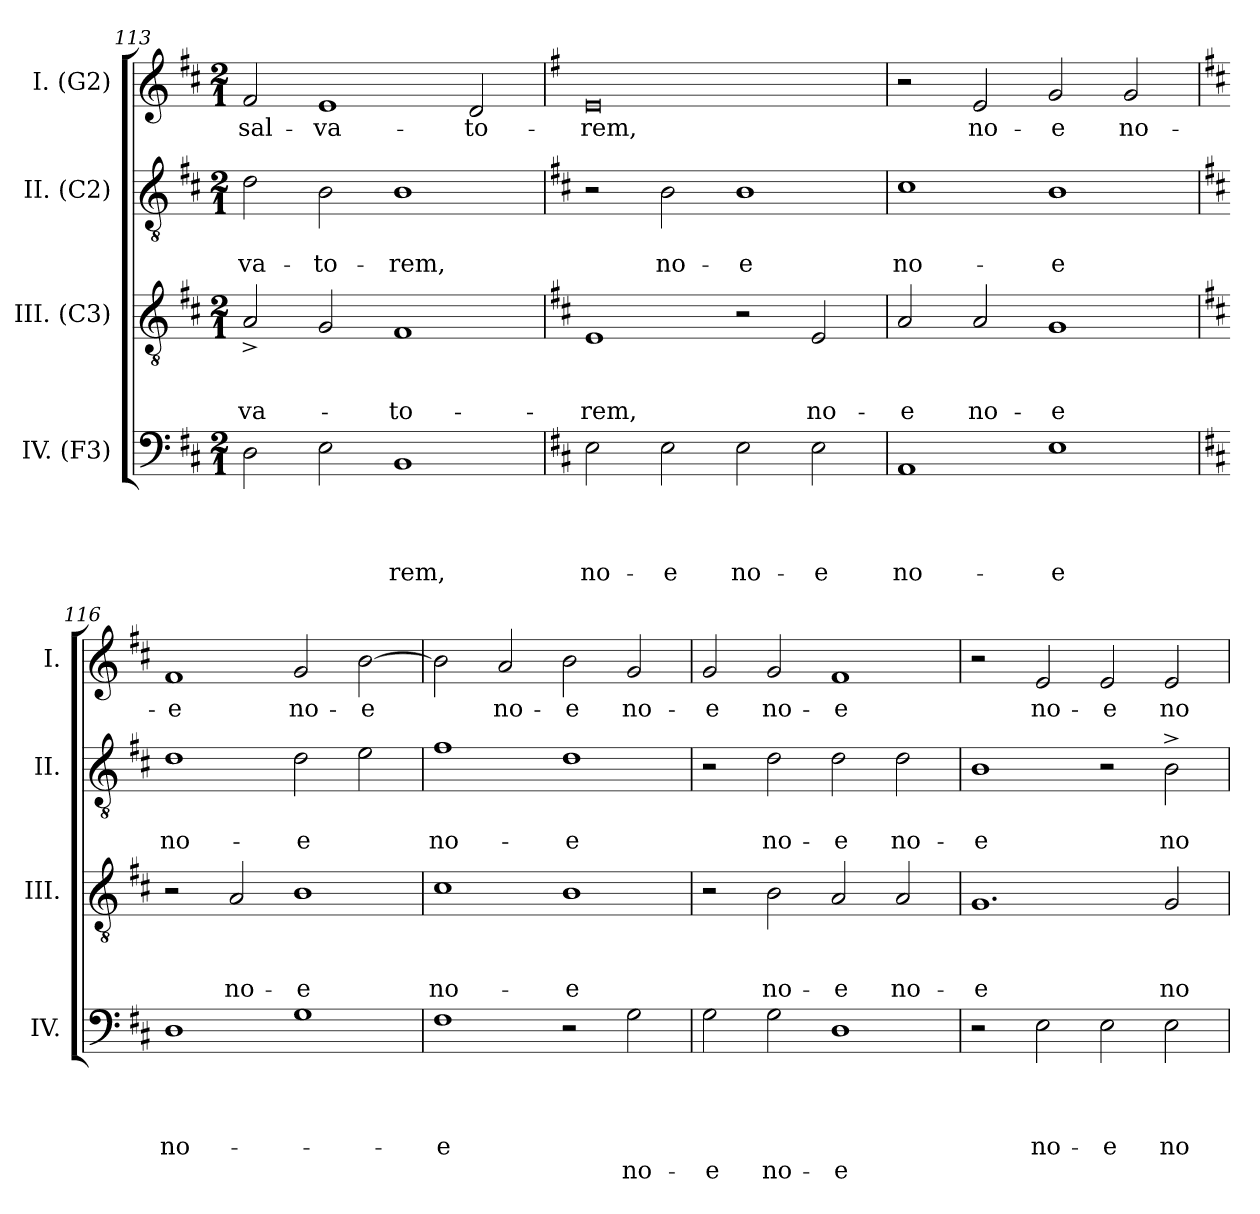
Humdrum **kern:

**kern	**text	**text	**text	**text	**text	**kern	**text	**text	**text	**kern	**text	**text	**kern	**text
*part4	*part4	*part4	*part4	*part4	*part4	*part3	*part3	*part3	*part3	*part2	*part2	*part2	*part1	*part1
*staff4	*staff4	*staff4	*staff4	*staff4	*staff4	*staff3	*staff3	*staff3	*staff3	*staff2	*staff2	*staff2	*staff1	*staff1
*I"IV. (F3)	*	*	*	*	*	*I"III. (C3)	*	*	*	*I"II. (C2)	*	*	*I"I. (G2)	*
*I'IV.	*	*	*	*	*	*I'III.	*	*	*	*I'II.	*	*	*I'I.	*
*clefF4	*	*	*	*	*	*clefGv2	*	*	*	*clefGv2	*	*	*clefG2	*
*k[f#c#]	*	*	*	*	*	*k[f#c#]	*	*	*	*k[f#c#]	*	*	*k[f#c#]	*
*D:	*	*	*	*	*	*D:	*	*	*	*D:	*	*	*D:	*
*M2/1	*	*	*	*	*	*M2/1	*	*	*	*M2/1	*	*	*M2/1	*
=113	=113	=113	=113	=113	=113	=113	=113	=113	=113	=113	=113	=113	=113	=113
!	!	!	!	!	!	!	!	!	!LO:LY:b	!	!	!LO:LY:b	!	!LO:LY:b
2D\	.	.	.	.	.	2A^</	.	.	-va-	2d\	.	-va-	2f#/	sal-
!	!	!	!	!	!	!	!	!	!	!	!	!LO:LY:b	!	!LO:LY:b
2E\	.	.	.	.	.	2G/	.	.	.	2B\	.	-to-	1e	-va-
!	!	!	!	!LO:LY:b	!	!	!	!	!LO:LY:b	!	!	!LO:LY:b	!	!
1BB	.	.	.	-rem,	.	1F#	.	.	-to-	1B	.	-rem,	.	.
!	!	!	!	!	!	!	!	!	!	!	!	!	!	!LO:LY:b
.	.	.	.	.	.	.	.	.	.	.	.	.	2d/	-to-
=114	=114	=114	=114	=114	=114	=114	=114	=114	=114	=114	=114	=114	=114	=114
*	*	*	*	*	*	*	*	*	*	*	*	*	*k[f#]	*
*	*	*	*	*	*	*	*	*	*	*	*	*	*G:	*
!	!	!	!	!LO:LY:b	!	!	!	!	!LO:LY:b	!	!	!	!	!LO:LY:b
2E\	.	.	.	no-	.	1E	.	.	-rem,	2r	.	.	0e	-rem,
!	!	!	!	!LO:LY:b	!	!	!	!	!	!	!	!LO:LY:b	!	!
2E\	.	.	.	-e	.	.	.	.	.	2B\	.	no-	.	.
!	!	!	!	!LO:LY:b	!	!	!	!	!	!	!	!LO:LY:b:rj	!	!
2E\	.	.	.	no-	.	2r	.	.	.	1B	.	-e	.	.
!	!	!	!	!LO:LY:b	!	!	!	!	!LO:LY:b	!	!	!	!	!
2E\	.	.	.	-e	.	2E/	.	.	no-	.	.	.	.	.
=115	=115	=115	=115	=115	=115	=115	=115	=115	=115	=115	=115	=115	=115	=115
!	!	!	!	!LO:LY:b	!	!	!	!	!LO:LY:b	!	!	!LO:LY:b	!	!
1AA	.	.	.	no-	.	2A/	.	.	-e	1c#	.	no-	2r	.
!	!	!	!	!	!	!	!	!	!LO:LY:b	!	!	!	!	!LO:LY:b
.	.	.	.	.	.	2A/	.	.	no-	.	.	.	2e/	no-
!	!	!	!	!LO:LY:b:rj	!	!	!	!	!LO:LY:b:rj	!	!	!LO:LY:b:rj	!	!LO:LY:b
1E	.	.	.	-e	.	1G	.	.	-e	1B	.	-e	2g/	-e
!	!	!	!	!	!	!	!	!	!	!	!	!	!	!LO:LY:b
.	.	.	.	.	.	.	.	.	.	.	.	.	2g/	no-
!!LO:PB:g=z
=116	=116	=116	=116	=116	=116	=116	=116	=116	=116	=116	=116	=116	=116	=116
*	*	*	*	*	*	*	*	*	*	*	*	*	*k[f#c#]	*
*	*	*	*	*	*	*	*	*	*	*	*	*	*D:	*
!	!	!	!	!LO:LY:b	!	!	!	!	!	!	!	!LO:LY:b	!	!LO:LY:b:rj
1D	.	.	.	no-	.	2r	.	.	.	1d	.	no-	1f#	-e
!	!	!	!	!	!	!	!	!	!LO:LY:b	!	!	!	!	!
.	.	.	.	.	.	2A/	.	.	no-	.	.	.	.	.
!	!	!	!	!	!	!	!	!	!LO:LY:b:rj	!	!	!LO:LY:b:rj	!	!LO:LY:b
1G	.	.	.	.	.	1B	.	.	-e	2d\	.	-e	2g/	no-
!	!	!	!	!	!	!	!	!	!	!	!	!	!	!LO:LY:b:rj
.	.	.	.	.	.	.	.	.	.	2e\	.	.	[>2b\	-e
=117	=117	=117	=117	=117	=117	=117	=117	=117	=117	=117	=117	=117	=117	=117
!	!	!	!	!LO:LY:b:rj	!	!	!	!	!LO:LY:b	!	!	!LO:LY:b	!	!
1F#	.	.	.	-e	.	1c#	.	.	no-	1f#	.	no-	2b\]	.
!	!	!	!	!	!	!	!	!	!	!	!	!	!	!LO:LY:b
.	.	.	.	.	.	.	.	.	.	.	.	.	2a/	no-
!	!	!	!	!	!	!	!	!	!LO:LY:b:rj	!	!	!LO:LY:b:rj	!	!LO:LY:b
2r	.	.	.	.	.	1B	.	.	-e	1d	.	-e	2b\	-e
!	!	!	!	!	!LO:LY:b	!	!	!	!	!	!	!	!	!LO:LY:b
2G\	.	.	.	.	no-	.	.	.	.	.	.	.	2g/	no-
=118	=118	=118	=118	=118	=118	=118	=118	=118	=118	=118	=118	=118	=118	=118
!	!	!	!	!	!LO:LY:b	!	!	!	!	!	!	!	!	!LO:LY:b
2G\	.	.	.	.	-e	2r	.	.	.	2r	.	.	2g/	-e
!	!	!	!	!	!LO:LY:b	!	!	!	!LO:LY:b	!	!	!LO:LY:b	!	!LO:LY:b
2G\	.	.	.	.	no-	2B\	.	.	no-	2d\	.	no-	2g/	no-
!	!	!	!	!	!LO:LY:b:rj	!	!	!	!LO:LY:b	!	!	!LO:LY:b	!	!LO:LY:b:rj
1D	.	.	.	.	-e	2A/	.	.	-e	2d\	.	-e	1f#	-e
!	!	!	!	!	!	!	!	!	!LO:LY:b	!	!	!LO:LY:b	!	!
.	.	.	.	.	.	2A/	.	.	no-	2d\	.	no-	.	.
!!LO:LB:g=z
=119	=119	=119	=119	=119	=119	=119	=119	=119	=119	=119	=119	=119	=119	=119
!	!	!	!	!	!	!	!	!	!LO:LY:b:rj	!	!	!LO:LY:b:rj	!	!
2r	.	.	.	.	.	1.G	.	.	-e	1B	.	-e	2r	.
!	!	!	!	!LO:LY:b	!	!	!	!	!	!	!	!	!	!LO:LY:b
2E\	.	.	.	no-	.	.	.	.	.	.	.	.	2e/	no-
!	!	!	!	!LO:LY:b	!	!	!	!	!	!	!	!	!	!LO:LY:b
2E\	.	.	.	-e	.	.	.	.	.	2r	.	.	2e/	-e
!	!	!	!	!LO:LY:b	!	!	!	!	!LO:LY:b	!	!	!LO:LY:b	!	!LO:LY:b
2E\	.	.	.	no-	.	2G/	.	.	no-	2B^>\	.	no-	2e/	no-
=	=	=	=	=	=	=	=	=	=	=	=	=	=	=
*-	*-	*-	*-	*-	*-	*-	*-	*-	*-	*-	*-	*-	*-	*-
